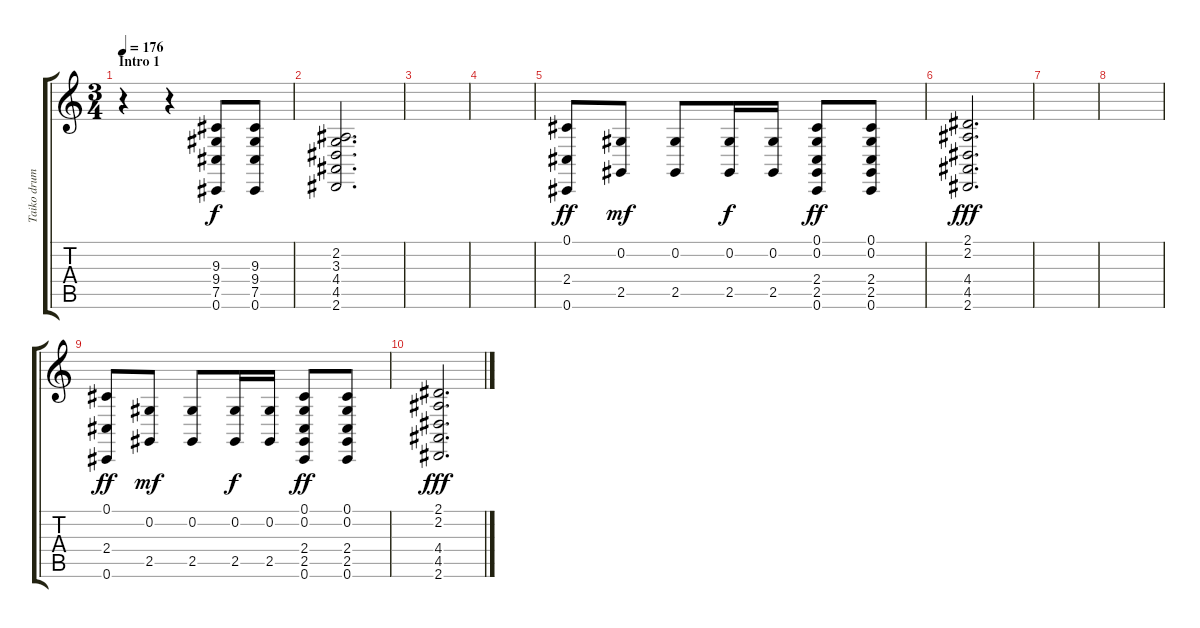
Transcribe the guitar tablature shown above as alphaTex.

\track ("Taiko drum" "Taiko drum") {instrument taikodrum}
\staff {score tabs}
\tuning (Db4 Ab3 E3 B2 Gb2 Db2) {hide}
\ts (3 4)
\section ("" "Intro 1")
\tempo 176
\clef g2
\ks c
r.4{dy f instrument taikodrum} r.4 (9.3 9.4 7.5 0.6).8 (9.3 9.4 7.5 0.6).8 |
(2.2 3.3 4.4 4.5 2.6).2{d} |
|
|
(0.1 2.4 0.6).8{dy ff} (0.2 2.5).8{dy mf} (0.2 2.5).8 (0.2 2.5).16{dy f} (0.2 2.5).16 (0.1 0.2 2.4 2.5 0.6).8{dy ff} (0.1 0.2 2.4 2.5 0.6).8 |
(2.1 2.2 4.4 4.5 2.6).2{d dy fff} |
|
|
(0.1 2.4 0.6).8{dy ff} (0.2 2.5).8{dy mf} (0.2 2.5).8 (0.2 2.5).16{dy f} (0.2 2.5).16 (0.1 0.2 2.4 2.5 0.6).8{dy ff} (0.1 0.2 2.4 2.5 0.6).8 |
(2.1 2.2 4.4 4.5 2.6).2{d dy fff}
